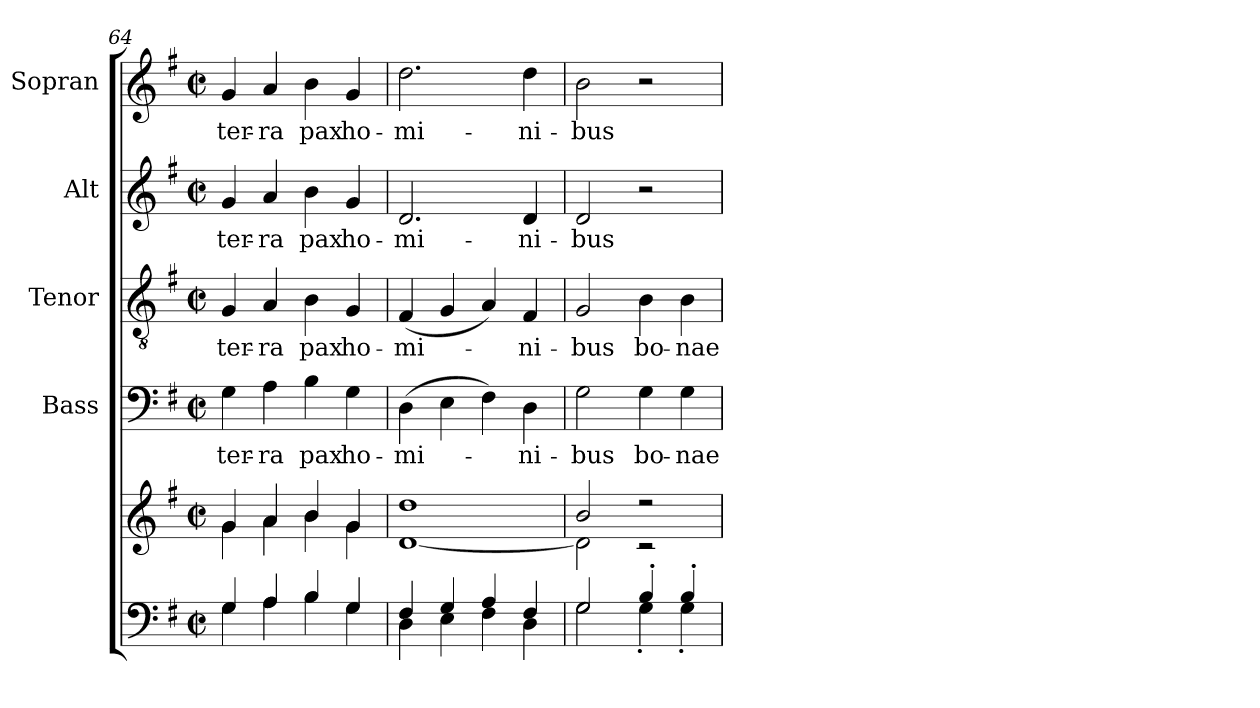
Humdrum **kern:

**kern	**kern	**kern	**text	**kern	**text	**kern	**text	**kern	**text
*part5	*part5	*part4	*part4	*part3	*part3	*part2	*part2	*part1	*part1
*staff6	*staff5	*staff4	*staff4	*staff3	*staff3	*staff2	*staff2	*staff1	*staff1
*	*	*I"Bass	*	*I"Tenor	*	*I"Alt	*	*I"Sopran	*
*	*	*I'B.	*	*I'T.	*	*I'A.	*	*I'S.	*
*clefF4	*clefG2	*clefF4	*	*clefGv2	*	*clefG2	*	*clefG2	*
*k[f#]	*k[f#]	*k[f#]	*	*k[f#]	*	*k[f#]	*	*k[f#]	*
*G:	*G:	*G:	*	*G:	*	*G:	*	*G:	*
*M2/2	*M2/2	*M2/2	*	*M2/2	*	*M2/2	*	*M2/2	*
*met(c|)	*met(c|)	*met(c|)	*	*met(c|)	*	*met(c|)	*	*met(c|)	*
=64	=64	=64	=64	=64	=64	=64	=64	=64	=64
*^	*^	*	*	*	*	*	*	*	*
!	!	!	!	!	!LO:LY:b	!	!LO:LY:b	!	!LO:LY:b	!	!LO:LY:b
4G/	4G\	4g/	4g\	4G\	ter-	4G/	ter-	4g/	ter-	4g/	ter-
!	!	!	!	!	!LO:LY:b	!	!LO:LY:b	!	!LO:LY:b	!	!LO:LY:b
4A/	4A\	4a/	4a\	4A\	-ra	4A/	-ra	4a/	-ra	4a/	-ra
!	!	!	!	!	!LO:LY:b	!	!LO:LY:b	!	!LO:LY:b	!	!LO:LY:b
4B/	4B\	4b/	4b\	4B\	pax	4B\	pax	4b\	pax	4b\	pax
!	!	!	!	!	!LO:LY:b	!	!LO:LY:b	!	!LO:LY:b	!	!LO:LY:b
4G/	4G\	4g/	4g\	4G\	ho-	4G/	ho-	4g/	ho-	4g/	ho-
=65	=65	=65	=65	=65	=65	=65	=65	=65	=65	=65	=65
!	!	!	!	!	!LO:LY:b	!	!LO:LY:b	!	!LO:LY:b	!	!LO:LY:b
4F#/	4D\	1dd	[<1d	(>4D\	-mi-	(<4F#/	-mi-	2.d/	-mi-	2.dd\	-mi-
4G/	4E\	.	.	4E\	.	4G/	.	.	.	.	.
4A/	4F#\	.	.	4F#\)	.	4A/)	.	.	.	.	.
!	!	!	!	!	!LO:LY:b	!	!LO:LY:b	!	!LO:LY:b	!	!LO:LY:b
4F#/	4D\	.	.	4D\	-ni-	4F#/	-ni-	4d/	-ni-	4dd\	-ni-
=66	=66	=66	=66	=66	=66	=66	=66	=66	=66	=66	=66
!	!	!	!	!	!LO:LY:b	!	!LO:LY:b	!	!LO:LY:b	!	!LO:LY:b
2G/	2G\	2b/	2d\]	2G\	-bus	2G/	-bus	2d/	-bus	2b\	-bus
!	!	!	!	!	!LO:LY:b	!	!LO:LY:b	!	!	!	!
4B'>/	4G'<\	2r	2r	4G\	bo-	4B\	bo-	2r	.	2r	.
!	!	!	!	!	!LO:LY:b	!	!LO:LY:b	!	!	!	!
4B'>/	4G'<\	.	.	4G\	-nae	4B\	-nae	.	.	.	.
*v	*v	*	*	*	*	*	*	*	*	*	*
*	*v	*v	*	*	*	*	*	*	*	*
=	=	=	=	=	=	=	=	=	=
*-	*-	*-	*-	*-	*-	*-	*-	*-	*-
